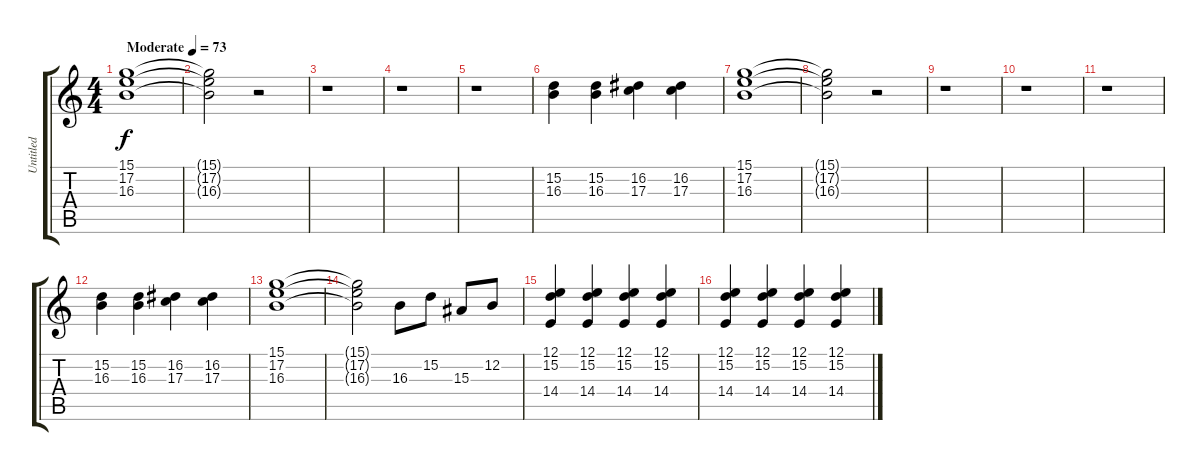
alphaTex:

\track ("Untitled" "Untitled") {instrument churchorgan}
\staff {score tabs}
\tuning (E4 B3 G3 D3 A2 E2) {hide}
\ts (4 4)
\tempo (73 "Moderate")
\clef g2
\ks c
(15.1 17.2 16.3).1{dy f instrument churchorgan} |
(15.1{t} 17.2{t} 16.3{t}).2 r.2 |
r.1 |
r.1 |
r.1 |
(15.2 16.3).4 (15.2 16.3).4 (16.2 17.3).4 (16.2 17.3).4 |
(15.1 17.2 16.3).1 |
(15.1{t} 17.2{t} 16.3{t}).2 r.2 |
r.1 |
r.1 |
r.1 |
(15.2 16.3).4 (15.2 16.3).4 (16.2 17.3).4 (16.2 17.3).4 |
(15.1 17.2 16.3).1 |
(15.1{t} 17.2{t} 16.3{t}).2 16.3.8 15.2.8 15.3.8 12.2.8 |
(12.1 15.2 14.4).4 (12.1 15.2 14.4).4 (12.1 15.2 14.4).4 (12.1 15.2 14.4).4 |
(12.1 15.2 14.4).4 (12.1 15.2 14.4).4 (12.1 15.2 14.4).4 (12.1 15.2 14.4).4
